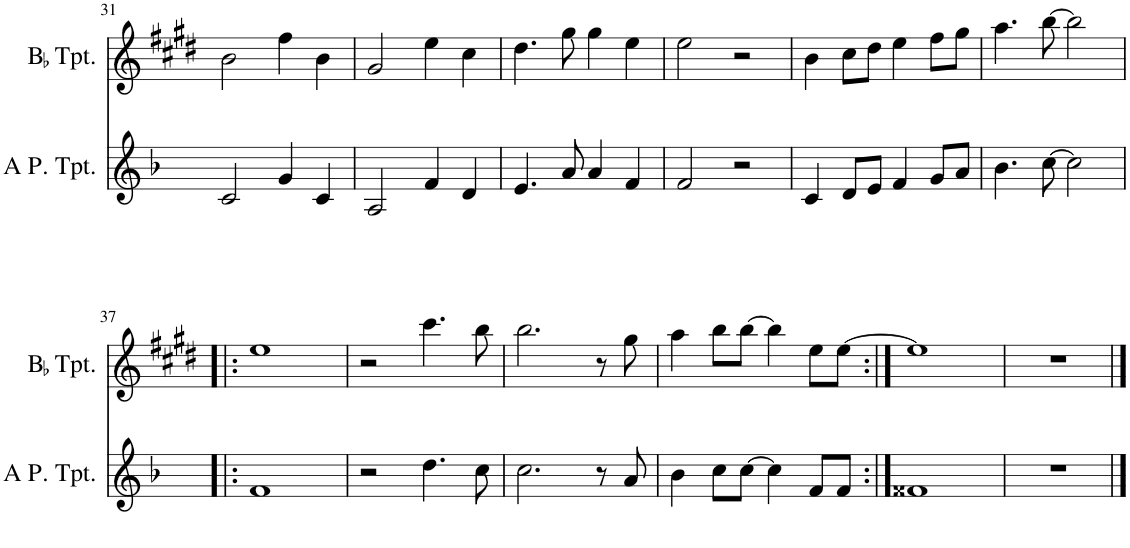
**kern	**kern
*part2	*part1
*staff2	*staff1
*I"A Piccolo Trumpet	*I"BaccidentalFlat Trumpet
*I'A P. Tpt.	*I'BaccidentalFlat Tpt.
!!LO:PB:g=z
*clefG2	*clefG2
*Trd2c3	*Trd1c2
*k[b-]	*k[f#c#g#d#]
*M4/4	*M4/4
=31	=31
2c/	2b\
4g/	4ff#\
4c/	4b\
=32	=32
2A/	2g#/
4f/	4ee\
4d/	4cc#\
=33	=33
4.e/	4.dd#\
8a/	8gg#\
4a/	4gg#\
4f/	4ee\
=34	=34
2f/	2ee\
2r	2r
=35	=35
4c/	4b\
8d/L	8cc#\L
8e/J	8dd#\J
4f/	4ee\
8g/L	8ff#\L
8a/J	8gg#\J
=36	=36
4.b-\	4.aa\
[8cc\	[8bb\
2cc\]	2bb\]
!!LO:LB:g=z
=37!|:	=37!|:
1f	1ee
=38	=38
2r	2r
4.dd\	4.ccc#\
8cc\	8bb\
=39	=39
2.cc\	2.bb\
8r	8r
8a/	8gg#\
=40	=40
4b-\	4aa\
8cc\L	8bb\L
[8cc\J	[8bb\J
4cc\]	4bb\]
8f/L	8ee\L
8f/J	[8ee\J
=41:|!	=41:|!
1f##X	1ee]
=42	=42
1r	1r
==	==
*-	*-
